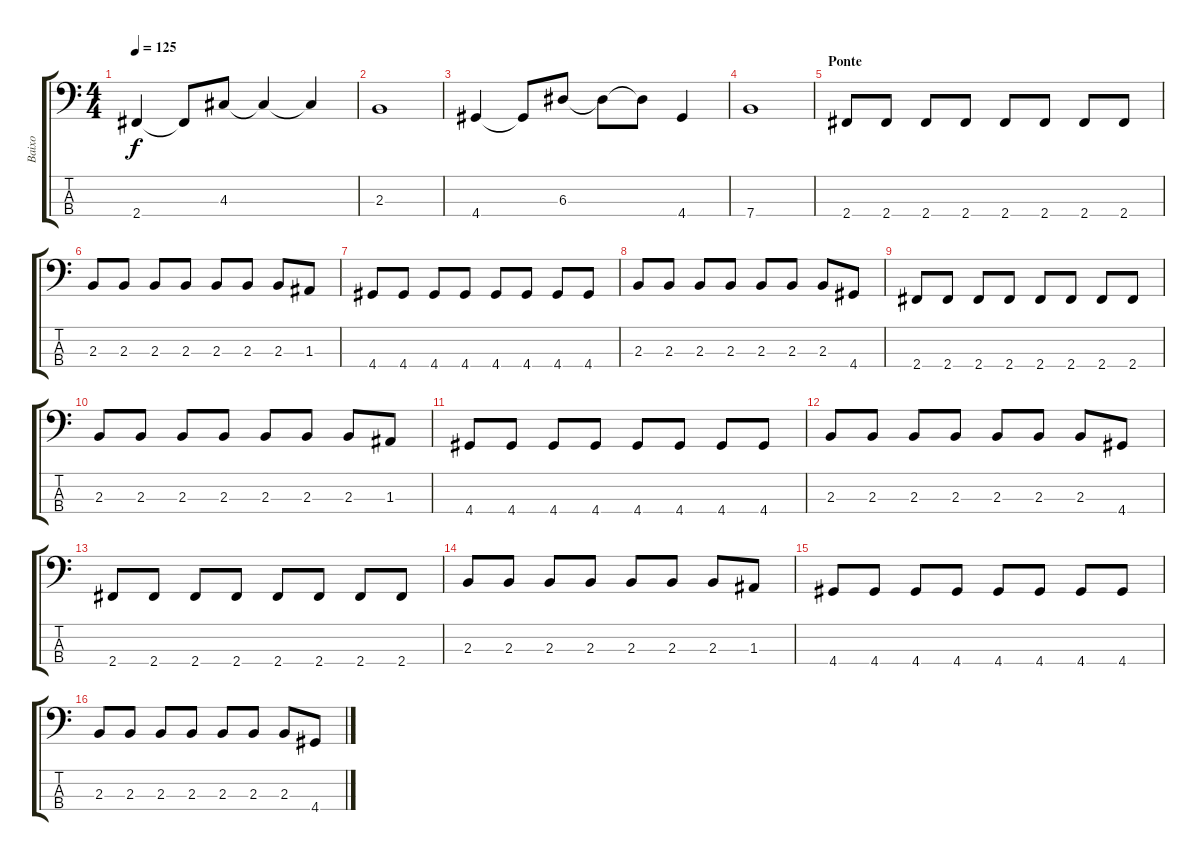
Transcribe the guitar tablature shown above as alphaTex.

\track ("Baixo" "Baixo") {instrument electricbasspick}
\staff {score tabs}
\tuning (G2 D2 A1 E1) {hide}
\ts (4 4)
\tempo 125
\clef f4
\ks c
2.4.4{dy f} 2.4{t}.8 4.3.8 4.3{t}.4 4.3{t}.4 |
2.3.1 |
4.4.4 4.4{t}.8 6.3.8 6.3{t}.8 6.3{t}.8 4.4.4 |
7.4.1 |
\section ("" "Ponte")
2.4.8 2.4.8 2.4.8 2.4.8 2.4.8 2.4.8 2.4.8 2.4.8 |
2.3.8 2.3.8 2.3.8 2.3.8 2.3.8 2.3.8 2.3.8 1.3.8 |
4.4.8 4.4.8 4.4.8 4.4.8 4.4.8 4.4.8 4.4.8 4.4.8 |
2.3.8 2.3.8 2.3.8 2.3.8 2.3.8 2.3.8 2.3.8 4.4.8 |
2.4.8 2.4.8 2.4.8 2.4.8 2.4.8 2.4.8 2.4.8 2.4.8 |
2.3.8 2.3.8 2.3.8 2.3.8 2.3.8 2.3.8 2.3.8 1.3.8 |
4.4.8 4.4.8 4.4.8 4.4.8 4.4.8 4.4.8 4.4.8 4.4.8 |
2.3.8 2.3.8 2.3.8 2.3.8 2.3.8 2.3.8 2.3.8 4.4.8 |
2.4.8 2.4.8 2.4.8 2.4.8 2.4.8 2.4.8 2.4.8 2.4.8 |
2.3.8 2.3.8 2.3.8 2.3.8 2.3.8 2.3.8 2.3.8 1.3.8 |
4.4.8 4.4.8 4.4.8 4.4.8 4.4.8 4.4.8 4.4.8 4.4.8 |
2.3.8 2.3.8 2.3.8 2.3.8 2.3.8 2.3.8 2.3.8 4.4.8
